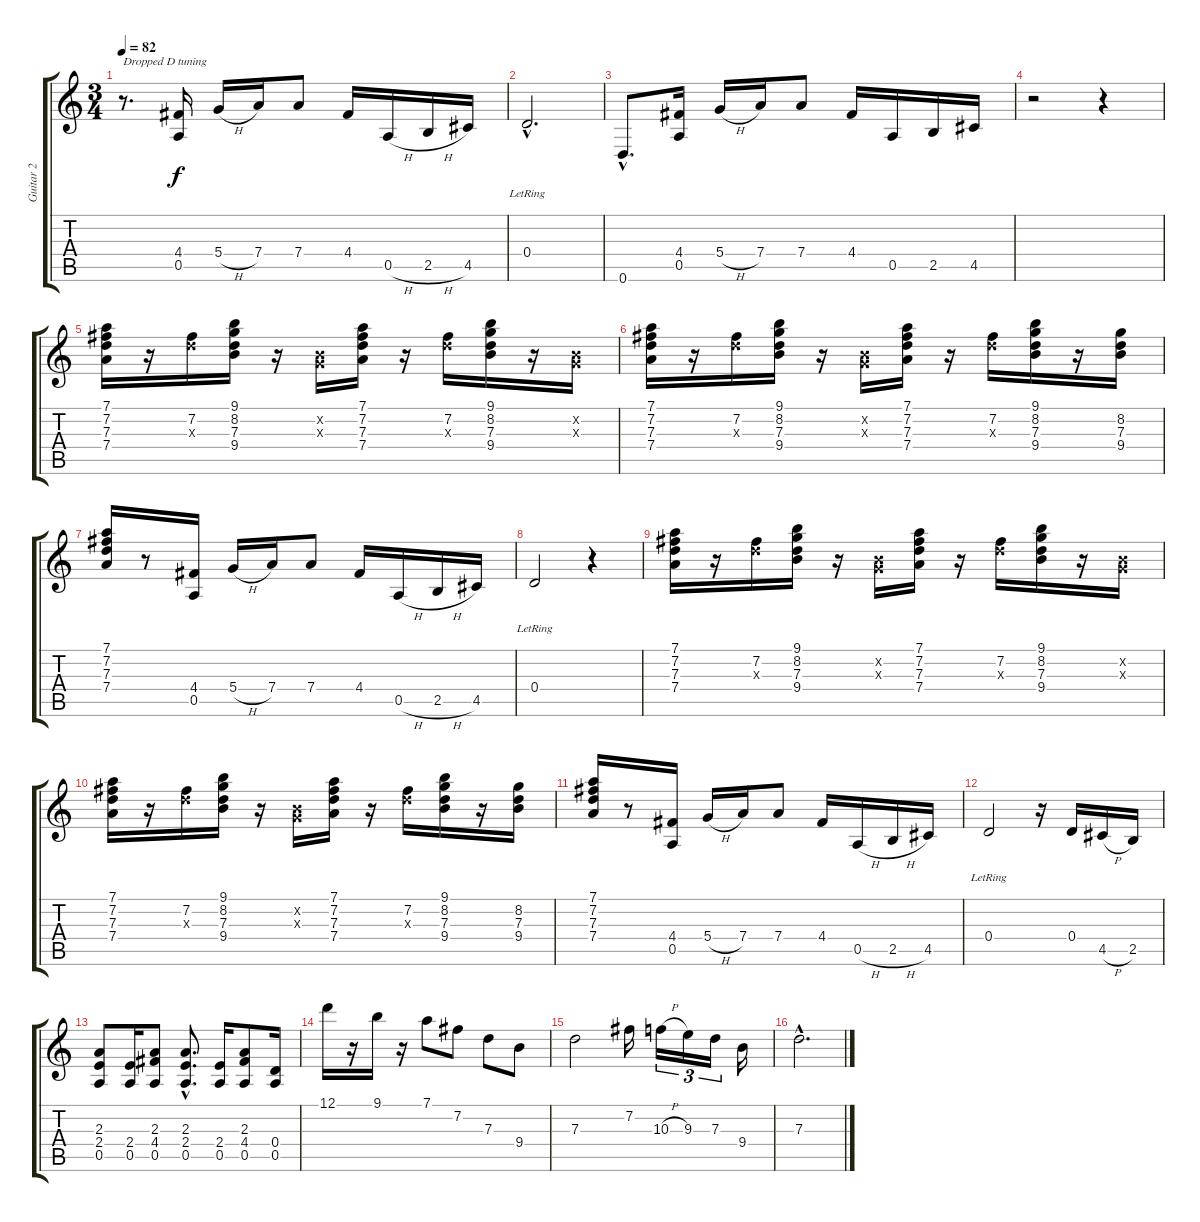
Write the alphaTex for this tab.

\track ("Guitar 2" "Guitar 2") {instrument electricguitarjazz}
\staff {score tabs}
\tuning (D4 B3 G3 D3 A2 D2) {hide}
\ts (3 4)
\tempo 82
\clef g2
\ks c
r.8{d txt "Dropped D tuning" dy f instrument electricguitarjazz} (4.4 0.5).16 5.4{h}.16 7.4.16 7.4.8 4.4.16 0.5{h}.16 2.5{h}.16 4.5.16 |
0.4{hac lr}.2{d} |
0.6{hac}.8{d} (4.4 0.5).16 5.4{h}.16 7.4.16 7.4.8 4.4.16 0.5.16 2.5.16 4.5.16 |
r.2 r.4 |
(7.1 7.2 7.3 7.4).16{volume 10} r.16 (7.2 7.3{x}).16 (9.1 8.2 7.3 9.4).16 r.16 (0.2{x} 0.3{x}).16 (7.1 7.2 7.3 7.4).16 r.16 (7.2 7.3{x}).16 (9.1 8.2 7.3 9.4).16 r.16 (0.2{x} 0.3{x}).16 |
(7.1 7.2 7.3 7.4).16{volume 10} r.16 (7.2 7.3{x}).16 (9.1 8.2 7.3 9.4).16 r.16 (0.2{x} 0.3{x}).16 (7.1 7.2 7.3 7.4).16 r.16 (7.2 7.3{x}).16 (9.1 8.2 7.3 9.4).16 r.16 (8.2 7.3 9.4).16 |
(7.1 7.2 7.3 7.4).16 r.8 (4.4 0.5).16{volume 12} 5.4{h}.16 7.4.16 7.4.8 4.4.16 0.5{h}.16 2.5{h}.16 4.5.16 |
0.4{lr}.2 r.4 |
(7.1 7.2 7.3 7.4).16{volume 10} r.16 (7.2 7.3{x}).16 (9.1 8.2 7.3 9.4).16 r.16 (0.2{x} 0.3{x}).16 (7.1 7.2 7.3 7.4).16 r.16 (7.2 7.3{x}).16 (9.1 8.2 7.3 9.4).16 r.16 (0.2{x} 0.3{x}).16 |
(7.1 7.2 7.3 7.4).16{volume 10} r.16 (7.2 7.3{x}).16 (9.1 8.2 7.3 9.4).16 r.16 (0.2{x} 0.3{x}).16 (7.1 7.2 7.3 7.4).16 r.16 (7.2 7.3{x}).16 (9.1 8.2 7.3 9.4).16 r.16 (8.2 7.3 9.4).16 |
(7.1 7.2 7.3 7.4).16 r.8 (4.4 0.5).16{volume 12} 5.4{h}.16 7.4.16 7.4.8 4.4.16 0.5{h}.16 2.5{h}.16 4.5.16 |
0.4{lr}.2 r.16 0.4.16 4.5{h}.16 2.5.16 |
(2.3 2.4 0.5).8{volume 10} (2.4 0.5).16 (2.3 4.4 0.5).8 (2.3{hac} 2.4{hac} 0.5{hac}).8{d} (2.4 0.5).16 (2.3 4.4 0.5).8 (0.4 0.5).16 |
12.1.16{volume 12} r.16 9.1.16 r.16 7.1.8 7.2.8 7.3.8 9.4.8 |
7.3.2 7.2.16 10.3{h}.16{tu (3 2)} 9.3.16{tu (3 2)} 7.3.16{tu (3 2)} 9.4.16 |
7.3{hac}.2{d}
